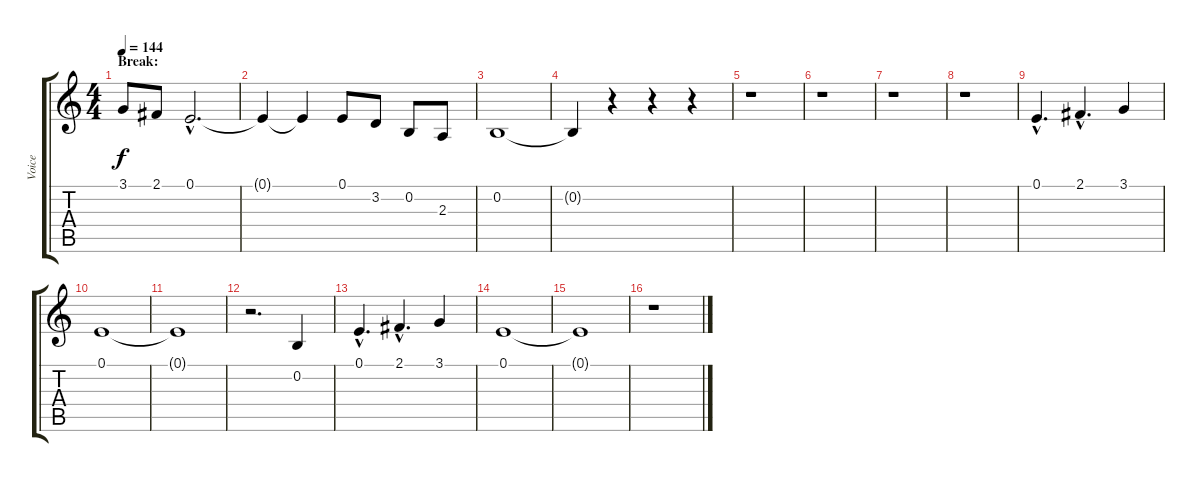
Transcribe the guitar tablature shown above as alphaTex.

\track ("Voice" "Voice") {instrument cello}
\staff {score tabs}
\tuning (E4 B3 G3 D3 A2 E2) {hide}
\ts (4 4)
\section ("" "Break:")
\tempo 144
\clef g2
\ks c
3.1.8{dy f} 2.1.8 0.1{hac}.2{d} |
0.1{t}.4 0.1{t}.4 0.1.8 3.2.8 0.2.8 2.3.8 |
0.2.1 |
0.2{t}.4 r.4 r.4 r.4 |
r.1 |
r.1 |
r.1 |
r.1 |
0.1{hac}.4{d} 2.1{hac}.4{d} 3.1.4 |
0.1.1 |
0.1{t}.1 |
r.2{d} 0.2.4 |
0.1{hac}.4{d} 2.1{hac}.4{d} 3.1.4 |
0.1.1 |
0.1{t}.1 |
r.1
